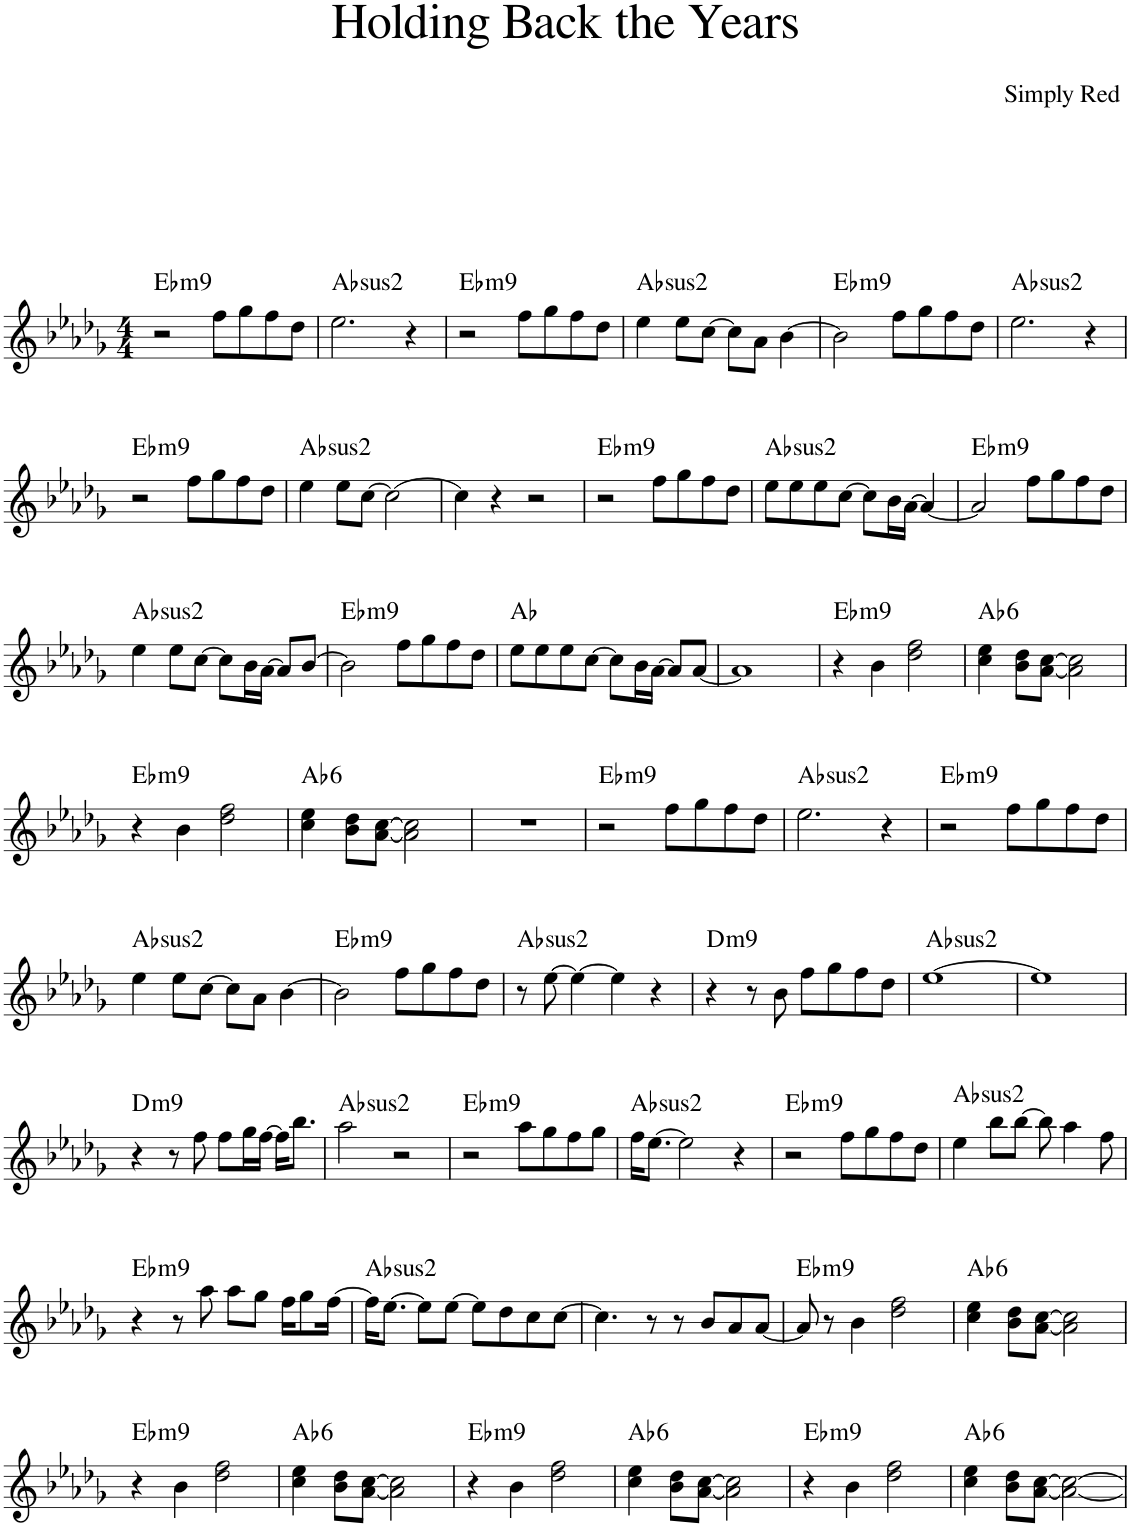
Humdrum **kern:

**kern	**harte
*part1	*part1
*staff1	*
*I"Piano	*
*I'Pno.	*
*clefG2	*
*k[b-e-a-d-g-]	*
*M4/4	*
=1	=1
!	!LO:H:kt=m9
2r	Eb:min9
8ff\L	.
8gg-\	.
8ff\	.
8dd-\J	.
=2	=2
!	!LO:H:kt=2
2.ee-\	Ab:(1,2,5)
4r	.
=3	=3
!	!LO:H:kt=m9
2r	Eb:min9
8ff\L	.
8gg-\	.
8ff\	.
8dd-\J	.
=4	=4
!	!LO:H:kt=2
4ee-\	Ab:(1,2,5)
8ee-\L	.
[8cc\J	.
8cc\L]	.
8a-\J	.
[4b-\	.
=5	=5
!	!LO:H:kt=m9
2b-\]	Eb:min9
8ff\L	.
8gg-\	.
8ff\	.
8dd-\J	.
=6	=6
!	!LO:H:kt=2
2.ee-\	Ab:(1,2,5)
4r	.
!!LO:LB:g=z
=7	=7
!	!LO:H:kt=m9
2r	Eb:min9
8ff\L	.
8gg-\	.
8ff\	.
8dd-\J	.
=8	=8
!	!LO:H:kt=2
4ee-\	Ab:(1,2,5)
8ee-\L	.
[8cc\J	.
2cc\_	.
=9	=9
4cc\]	.
4r	.
2r	.
=10	=10
!	!LO:H:kt=m9
2r	Eb:min9
8ff\L	.
8gg-\	.
8ff\	.
8dd-\J	.
=11	=11
!	!LO:H:kt=2
8ee-\L	Ab:(1,2,5)
8ee-\	.
8ee-\	.
[8cc\J	.
8cc\L]	.
16b-\L	.
[16a-\JJ	.
4a-/_	.
=12	=12
!	!LO:H:kt=m9
2a-/]	Eb:min9
8ff\L	.
8gg-\	.
8ff\	.
8dd-\J	.
!!LO:LB:g=z
=13	=13
!	!LO:H:kt=2
4ee-\	Ab:(1,2,5)
8ee-\L	.
[8cc\J	.
8cc\L]	.
16b-\L	.
[16a-\JJ	.
8a-/L]	.
[8b-/J	.
=14	=14
!	!LO:H:kt=m9
2b-\]	Eb:min9
8ff\L	.
8gg-\	.
8ff\	.
8dd-\J	.
=15	=15
8ee-\L	Ab:maj
8ee-\	.
8ee-\	.
[8cc\J	.
8cc\L]	.
16b-\L	.
[16a-\JJ	.
8a-/L]	.
[8a-/J	.
=16	=16
1a-]	.
=17	=17
!	!LO:H:kt=m9
4r	Eb:min9
4b-\	.
2dd-\ 2ff\	.
=18	=18
!	!LO:H:kt=6
4cc\ 4ee-\	Ab:maj6
8b-\ 8dd-\L	.
[8a-\ [8cc\J	.
2a-\] 2cc\]	.
!!LO:LB:g=z
=19	=19
!	!LO:H:kt=m9
4r	Eb:min9
4b-\	.
2dd-\ 2ff\	.
=20	=20
!	!LO:H:kt=6
4cc\ 4ee-\	Ab:maj6
8b-\ 8dd-\L	.
[8a-\ [8cc\J	.
2a-\] 2cc\]	.
=21	=21
1r	.
=22	=22
!	!LO:H:kt=m9
2r	Eb:min9
8ff\L	.
8gg-\	.
8ff\	.
8dd-\J	.
=23	=23
!	!LO:H:kt=2
2.ee-\	Ab:(1,2,5)
4r	.
=24	=24
!	!LO:H:kt=m9
2r	Eb:min9
8ff\L	.
8gg-\	.
8ff\	.
8dd-\J	.
!!LO:LB:g=z
=25	=25
!	!LO:H:kt=2
4ee-\	Ab:(1,2,5)
8ee-\L	.
[8cc\J	.
8cc\L]	.
8a-\J	.
[4b-\	.
=26	=26
!	!LO:H:kt=m9
2b-\]	Eb:min9
8ff\L	.
8gg-\	.
8ff\	.
8dd-\J	.
=27	=27
!	!LO:H:kt=2
8r	Ab:(1,2,5)
[8ee-\	.
4ee-\_	.
4ee-\]	.
4r	.
=28	=28
!	!LO:H:kt=m9
4r	D:min9
8r	.
8b-\	.
8ff\L	.
8gg-\	.
8ff\	.
8dd-\J	.
=29	=29
!	!LO:H:kt=2
[1ee-	Ab:(1,2,5)
=30	=30
1ee-]	.
!!LO:LB:g=z
=31	=31
!	!LO:H:kt=m9
4r	D:min9
8r	.
8ff\	.
8ff\L	.
16gg-\L	.
[16ff\JJ	.
16ff\KL]	.
8.bb-\J	.
=32	=32
!	!LO:H:kt=2
2aa-\	Ab:(1,2,5)
2r	.
=33	=33
!	!LO:H:kt=m9
2r	Eb:min9
8aa-\L	.
8gg-\	.
8ff\	.
8gg-\J	.
=34	=34
!	!LO:H:kt=2
16ff\KL	Ab:(1,2,5)
[8.ee-\J	.
2ee-\]	.
4r	.
=35	=35
!	!LO:H:kt=m9
2r	Eb:min9
8ff\L	.
8gg-\	.
8ff\	.
8dd-\J	.
=36	=36
!	!LO:H:kt=2
4ee-\	Ab:(1,2,5)
8bb-\L	.
[8bb-\J	.
8bb-\]	.
4aa-\	.
8ff\	.
!!LO:LB:g=z
=37	=37
!	!LO:H:kt=m9
4r	Eb:min9
8r	.
8aa-\	.
8aa-\L	.
8gg-\J	.
16ff\KL	.
8gg-\	.
[16ff\Jk	.
=38	=38
!	!LO:H:kt=2
16ff\KL]	Ab:(1,2,5)
[8.ee-\J	.
8ee-\L]	.
[8ee-\J	.
8ee-\L]	.
8dd-\	.
8cc\	.
[8cc\J	.
=39	=39
4.cc\]	.
8r	.
8r	.
8b-/L	.
8a-/	.
[8a-/J	.
=40	=40
!	!LO:H:kt=m9
8a-/]	Eb:min9
8r	.
4b-\	.
2dd-\ 2ff\	.
=41	=41
!	!LO:H:kt=6
4cc\ 4ee-\	Ab:maj6
8b-\ 8dd-\L	.
[8a-\ [8cc\J	.
2a-\] 2cc\]	.
!!LO:LB:g=z
=42	=42
!	!LO:H:kt=m9
4r	Eb:min9
4b-\	.
2dd-\ 2ff\	.
=43	=43
!	!LO:H:kt=6
4cc\ 4ee-\	Ab:maj6
8b-\ 8dd-\L	.
[8a-\ [8cc\J	.
2a-\] 2cc\]	.
=44	=44
!	!LO:H:kt=m9
4r	Eb:min9
4b-\	.
2dd-\ 2ff\	.
=45	=45
!	!LO:H:kt=6
4cc\ 4ee-\	Ab:maj6
8b-\ 8dd-\L	.
[8a-\ [8cc\J	.
2a-\] 2cc\]	.
=46	=46
!	!LO:H:kt=m9
4r	Eb:min9
4b-\	.
2dd-\ 2ff\	.
=47	=47
!	!LO:H:kt=6
4cc\ 4ee-\	Ab:maj6
8b-\ 8dd-\L	.
[8a-\ [8cc\J	.
2a-\_ 2cc\_	.
=	=
*-	*-
